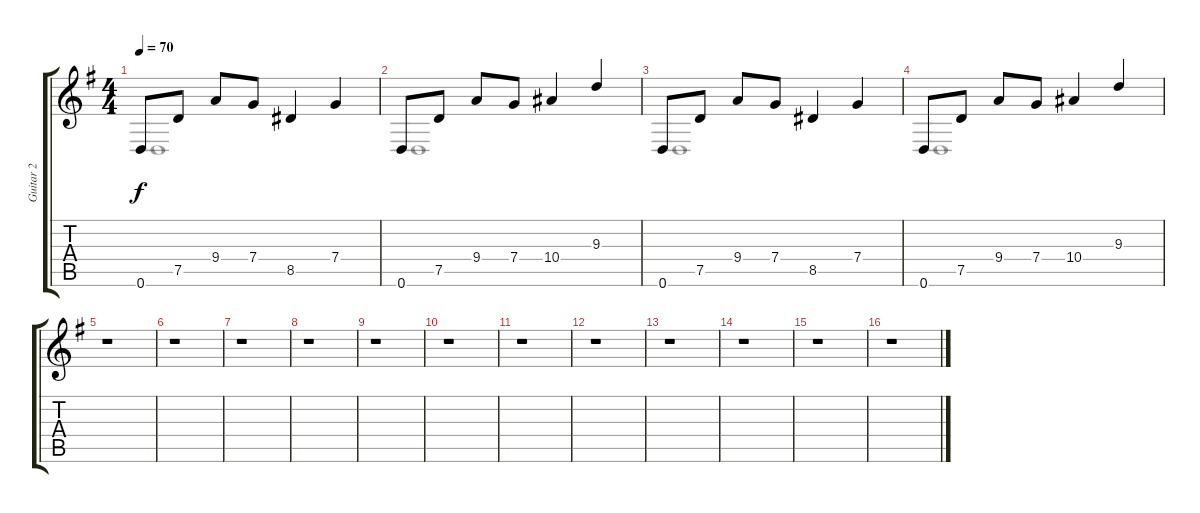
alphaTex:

\track ("Guitar 2" "Guitar 2") {instrument acousticguitarsteel}
\staff {score tabs}
\tuning (D4 A3 F3 C3 G2 D2) {hide}
\voice
\ts (4 4)
\tempo 70
\clef g2
\ks g
0.6.8{dy f} 7.5.8 9.4.8 7.4.8 8.5.4 7.4.4 |
0.6.8 7.5.8 9.4.8 7.4.8 10.4.4 9.3.4 |
0.6.8 7.5.8 9.4.8 7.4.8 8.5.4 7.4.4 |
0.6.8 7.5.8 9.4.8 7.4.8 10.4.4 9.3.4 |
r.1 |
r.1 |
r.1 |
r.1 |
r.1 |
r.1 |
r.1 |
r.1 |
r.1 |
r.1 |
r.1 |
r.1
\voice
\clef g2
\ottava regular
\simile none
\ks g
0.6.1{dy f} |
0.6.1 |
0.6.1 |
0.6.1 |
|
|
|
|
|
|
|
|
|
|
|
